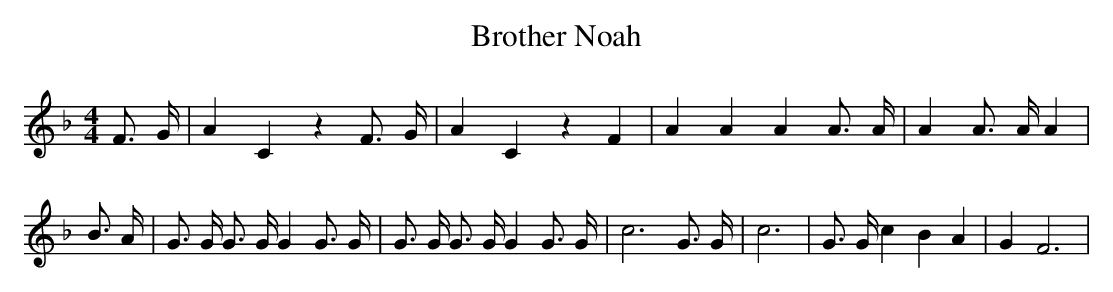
X:1
T:Brother Noah
M:4/4
L:1/4
K:F
 F3/4 G/4| A C z F3/4 G/4| A C z F| A A A A3/4 A/4| A A3/4 A/4 A| B3/4 A/4|\
 G3/4 G/4 G3/4 G/4 G G3/4 G/4| G3/4 G/4 G3/4 G/4 G G3/4 G/4| c3 G3/4 G/4|\
 c3| G3/4 G/4 c B A| G F3|
